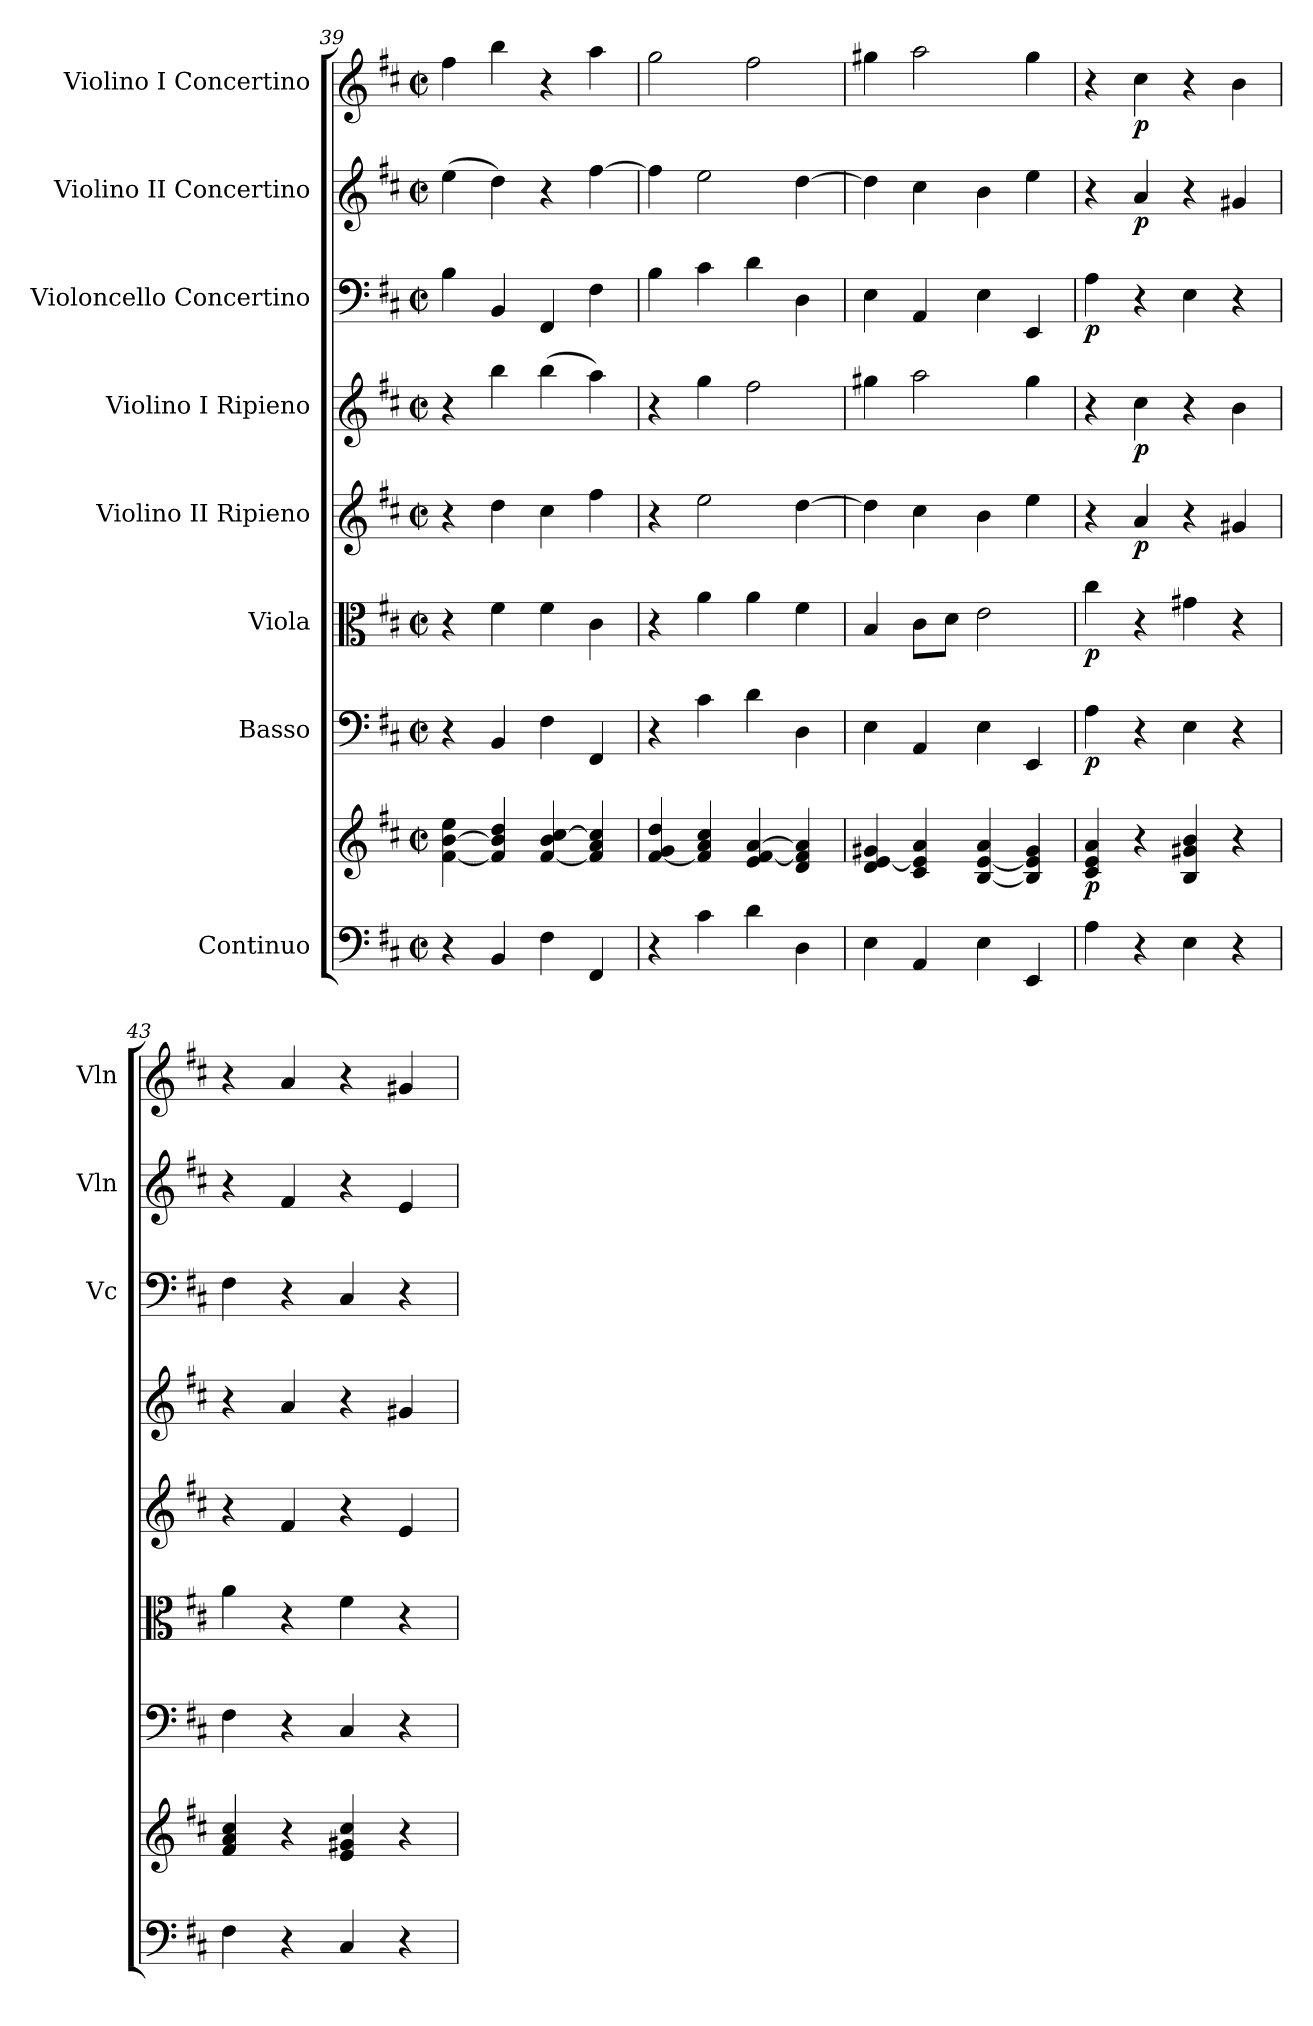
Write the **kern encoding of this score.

**kern	**kern	**dynam	**kern	**dynam	**kern	**dynam	**kern	**dynam	**kern	**dynam	**kern	**dynam	**kern	**dynam	**kern	**dynam
*part8	*part8	*part8	*part7	*part7	*part6	*part6	*part5	*part5	*part4	*part4	*part3	*part3	*part2	*part2	*part1	*part1
*staff9	*staff8	*staff8/9	*staff7	*staff7	*staff6	*staff6	*staff5	*staff5	*staff4	*staff4	*staff3	*staff3	*staff2	*staff2	*staff1	*staff1
*I"Continuo	*	*	*I"Basso	*	*I"Viola	*	*I"Violino II Ripieno	*	*I"Violino I Ripieno	*	*I"Violoncello Concertino	*	*I"Violino II Concertino	*	*I"Violino I Concertino	*
*	*	*	*	*	*	*	*	*	*	*	*I'Vc	*	*I'Vln	*	*I'Vln	*
*clefF4	*clefG2	*	*clefF4	*	*clefC3	*	*clefG2	*	*clefG2	*	*clefF4	*	*clefG2	*	*clefG2	*
*k[f#c#]	*k[f#c#]	*	*k[f#c#]	*	*k[f#c#]	*	*k[f#c#]	*	*k[f#c#]	*	*k[f#c#]	*	*k[f#c#]	*	*k[f#c#]	*
*M2/2	*M2/2	*	*M2/2	*	*M2/2	*	*M2/2	*	*M2/2	*	*M2/2	*	*M2/2	*	*M2/2	*
*met(c|)	*met(c|)	*	*met(c|)	*	*met(c|)	*	*met(c|)	*	*met(c|)	*	*met(c|)	*	*met(c|)	*	*met(c|)	*
=39	=39	=39	=39	=39	=39	=39	=39	=39	=39	=39	=39	=39	=39	=39	=39	=39
4r	[4f#\ [4b\ 4ee\	.	4r	.	4r	.	4r	.	4r	.	4B\	.	(>4ee\	.	4ff#\	.
4BB/	4f#/] 4b/] 4dd/	.	4BB/	.	4f#\	.	4dd\	.	4bb\	.	4BB/	.	4dd\)	.	4bb\	.
4F#\	[4f#/ 4b/ [4cc#/	.	4F#\	.	4f#\	.	4cc#\	.	(>4bb\	.	4FF#/	.	4r	.	4r	.
4FF#/	4f#/] 4a/ 4cc#/]	.	4FF#/	.	4c#\	.	4ff#\	.	4aa\)	.	4F#\	.	[4ff#\	.	4aa\	.
=40	=40	=40	=40	=40	=40	=40	=40	=40	=40	=40	=40	=40	=40	=40	=40	=40
4r	[4f#/ 4g/ 4dd/	.	4r	.	4r	.	4r	.	4r	.	4B\	.	4ff#\]	.	2gg\	.
4c#\	4f#/] 4a/ 4cc#/	.	4c#\	.	4a\	.	2ee\	.	4gg\	.	4c#\	.	2ee\	.	.	.
4d\	4e/ [4f#/ [4a/	.	4d\	.	4a\	.	.	.	2ff#\	.	4d\	.	.	.	2ff#\	.
4D\	4d/ 4f#/] 4a/]	.	4D\	.	4f#\	.	[4dd\	.	.	.	4D\	.	[4dd\	.	.	.
=41	=41	=41	=41	=41	=41	=41	=41	=41	=41	=41	=41	=41	=41	=41	=41	=41
4E\	4d/ [4e/ 4g#X/	.	4E\	.	4B/	.	4dd\]	.	4gg#X\	.	4E\	.	4dd\]	.	4gg#X\	.
4AA/	4c#/ 4e/] 4a/	.	4AA/	.	8c#\L	.	4cc#\	.	2aa\	.	4AA/	.	4cc#\	.	2aa\	.
.	.	.	.	.	8d\J	.	.	.	.	.	.	.	.	.	.	.
4E\	[4B/ [4e/ 4a/	.	4E\	.	2e\	.	4b\	.	.	.	4E\	.	4b\	.	.	.
4EE/	4B/] 4e/] 4g#/	.	4EE/	.	.	.	4ee\	.	4gg#\	.	4EE/	.	4ee\	.	4gg#\	.
=42	=42	=42	=42	=42	=42	=42	=42	=42	=42	=42	=42	=42	=42	=42	=42	=42
!	!	!LO:DY:b	!	!LO:DY:b	!	!LO:DY:b	!	!	!	!	!	!LO:DY:b	!	!	!	!
4A\	4c#/ 4e/ 4a/	p	4A\	p	4cc#\	p	4r	.	4r	.	4A\	p	4r	.	4r	.
!	!	!	!	!	!	!	!	!LO:DY:b	!	!LO:DY:b	!	!	!	!LO:DY:b	!	!LO:DY:b
4r	4r	.	4r	.	4r	.	4a/	p	4cc#\	p	4r	.	4a/	p	4cc#\	p
4E\	4B/ 4g#X/ 4b/	.	4E\	.	4g#X\	.	4r	.	4r	.	4E\	.	4r	.	4r	.
4r	4r	.	4r	.	4r	.	4g#X/	.	4b\	.	4r	.	4g#X/	.	4b\	.
=43	=43	=43	=43	=43	=43	=43	=43	=43	=43	=43	=43	=43	=43	=43	=43	=43
4F#\	4f#/ 4a/ 4cc#/	.	4F#\	.	4a\	.	4r	.	4r	.	4F#\	.	4r	.	4r	.
4r	4r	.	4r	.	4r	.	4f#/	.	4a/	.	4r	.	4f#/	.	4a/	.
4C#/	4e/ 4g#X/ 4cc#/	.	4C#/	.	4f#\	.	4r	.	4r	.	4C#/	.	4r	.	4r	.
4r	4r	.	4r	.	4r	.	4e/	.	4g#X/	.	4r	.	4e/	.	4g#X/	.
=	=	=	=	=	=	=	=	=	=	=	=	=	=	=	=	=
*-	*-	*-	*-	*-	*-	*-	*-	*-	*-	*-	*-	*-	*-	*-	*-	*-
